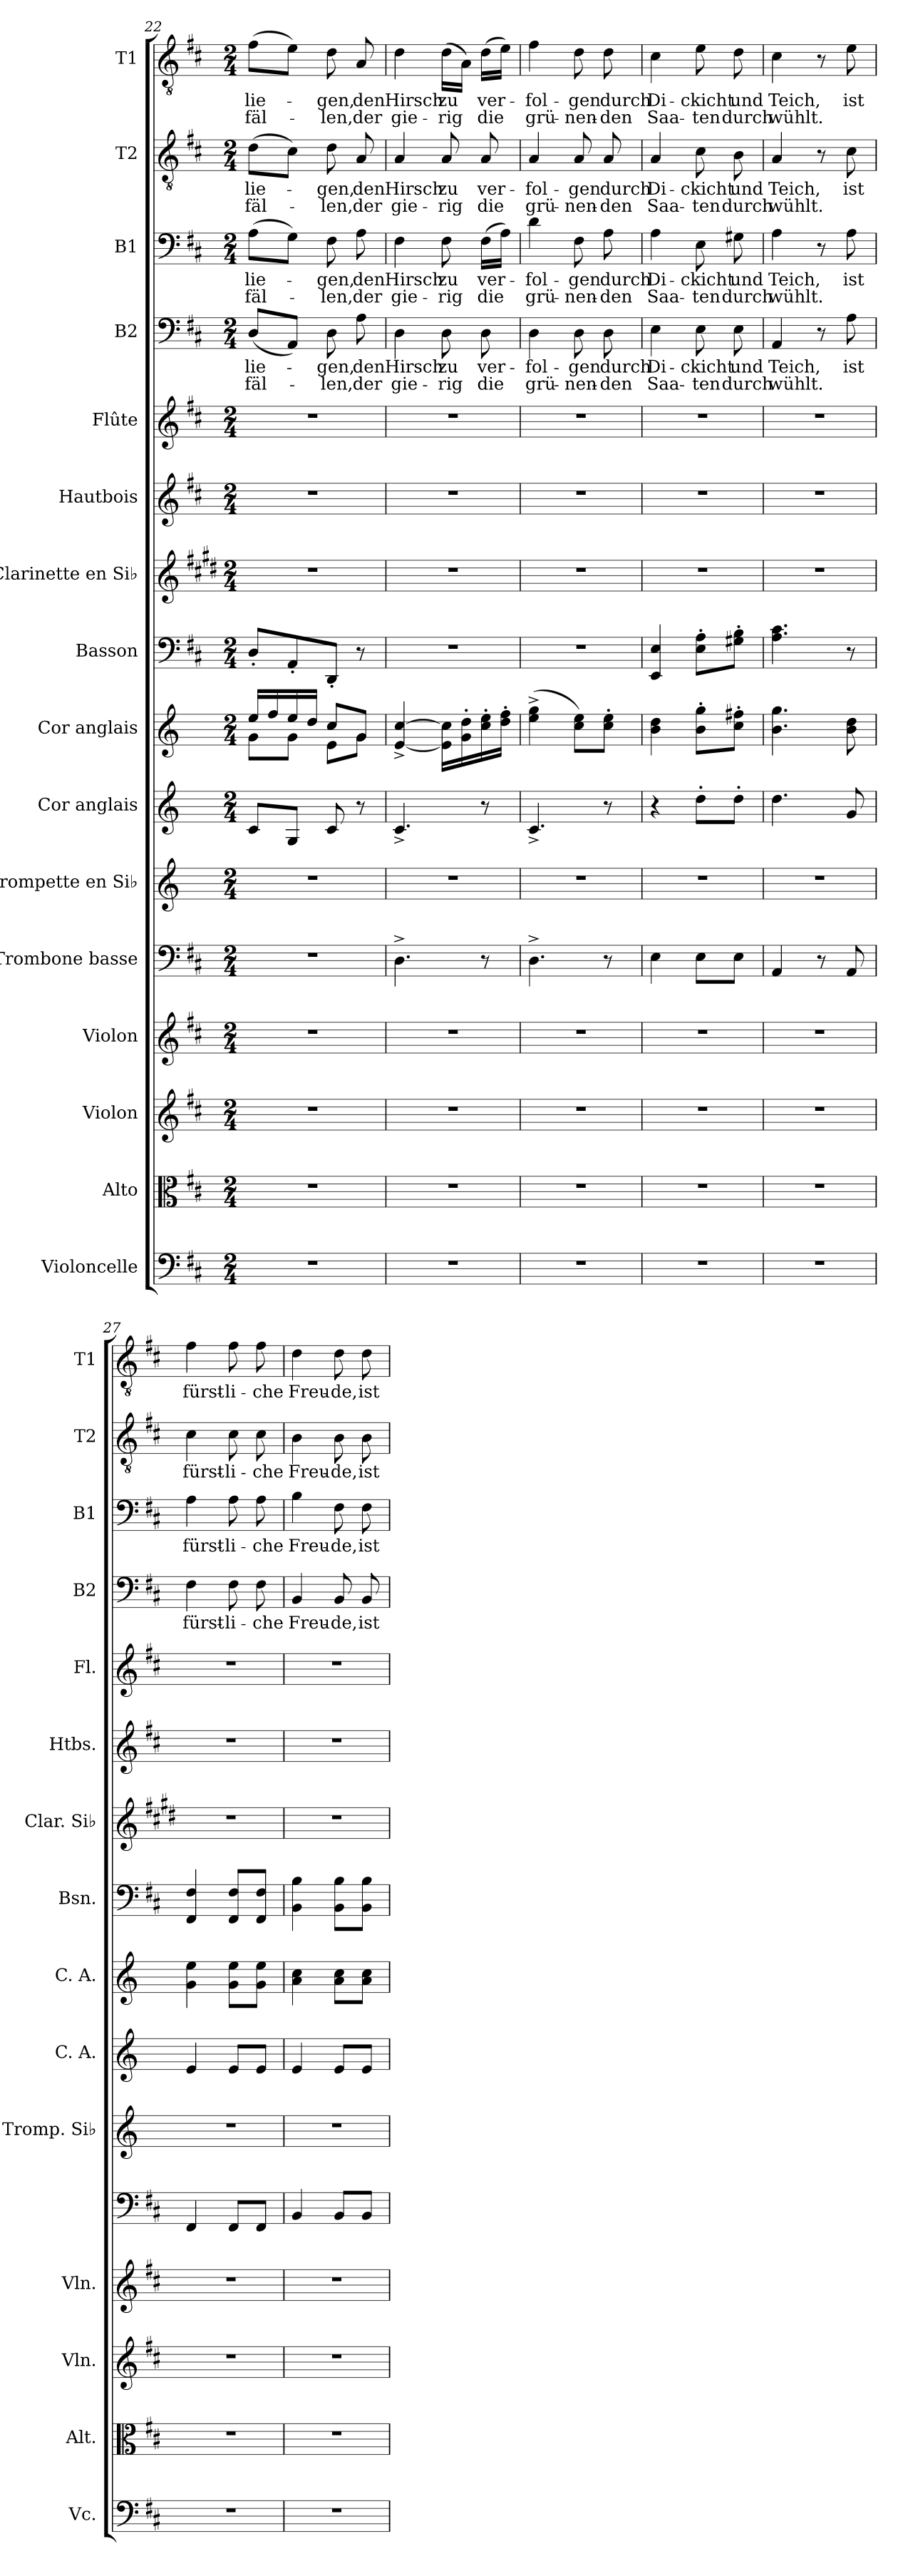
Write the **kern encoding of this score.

**kern	**kern	**kern	**kern	**kern	**kern	**kern	**kern	**kern	**kern	**kern	**kern	**kern	**text	**text	**kern	**text	**text	**kern	**text	**text	**kern	**text	**text
*part16	*part15	*part14	*part13	*part12	*part11	*part10	*part9	*part8	*part7	*part6	*part5	*part4	*part4	*part4	*part3	*part3	*part3	*part2	*part2	*part2	*part1	*part1	*part1
*staff16	*staff15	*staff14	*staff13	*staff12	*staff11	*staff10	*staff9	*staff8	*staff7	*staff6	*staff5	*staff4	*staff4	*staff4	*staff3	*staff3	*staff3	*staff2	*staff2	*staff2	*staff1	*staff1	*staff1
*I"Violoncelle	*I"Alto	*I"Violon	*I"Violon	*I"Trombone basse	*I"Trompette en Si♭	*I"Cor anglais	*I"Cor anglais	*I"Basson	*I"Clarinette en Si♭	*I"Hautbois	*I"Flûte	*I"B2	*	*	*I"B1	*	*	*I"T2	*	*	*I"T1	*	*
*I'Vc.	*I'Alt.	*I'Vln.	*I'Vln.	*	*I'Tromp. Si♭	*I'C. A.	*I'C. A.	*I'Bsn.	*I'Clar. Si♭	*I'Htbs.	*I'Fl.	*I'B2	*	*	*I'B1	*	*	*I'T2	*	*	*I'T1	*	*
!!LO:PB:g=z
*clefF4	*clefC3	*clefG2	*clefG2	*clefF4	*clefG2	*clefG2	*clefG2	*clefF4	*clefG2	*clefG2	*clefG2	*clefF4	*	*	*clefF4	*	*	*clefGv2	*	*	*clefGv2	*	*
*	*	*	*	*	*ITrd6c10	*ITrd6c10	*ITrd6c10	*	*ITrd1c2	*	*	*	*	*	*	*	*	*	*	*	*	*	*
*k[f#c#]	*k[f#c#]	*k[f#c#]	*k[f#c#]	*k[f#c#]	*k[f#c#]	*k[f#c#]	*k[f#c#]	*k[f#c#]	*k[f#c#]	*k[f#c#]	*k[f#c#]	*k[f#c#]	*	*	*k[f#c#]	*	*	*k[f#c#]	*	*	*k[f#c#]	*	*
*M2/4	*M2/4	*M2/4	*M2/4	*M2/4	*M2/4	*M2/4	*M2/4	*M2/4	*M2/4	*M2/4	*M2/4	*M2/4	*	*	*M2/4	*	*	*M2/4	*	*	*M2/4	*	*
=22	=22	=22	=22	=22	=22	=22	=22	=22	=22	=22	=22	=22	=22	=22	=22	=22	=22	=22	=22	=22	=22	=22	=22
*	*	*	*	*	*	*	*^	*	*	*	*	*	*	*	*	*	*	*	*	*	*	*	*
2r	2r	2r	2r	2r	2r	8D/L	16f#/LL	8A\L	8D'/L	2r	2r	2r	(8D/L	lie-	fäl-	(8A\L	lie-	fäl-	(8d\L	lie-	fäl-	(8f#\L	lie-	fäl-
.	.	.	.	.	.	.	16g/	.	.	.	.	.	.	.	.	.	.	.	.	.	.	.	.	.
.	.	.	.	.	.	8AA/J	16f#/	8A\J	8AA'/	.	.	.	8AA/J)	.	.	8G\J)	.	.	8c#\J)	.	.	8e\J)	.	.
.	.	.	.	.	.	.	16e/JJ	.	.	.	.	.	.	.	.	.	.	.	.	.	.	.	.	.
.	.	.	.	.	.	8D/	8d/L	8F#\L	8DD'/J	.	.	.	8D\	-gen,	-len,	8F#\	-gen,	-len,	8d\	-gen,	-len,	8d\	-gen,	-len,
.	.	.	.	.	.	8r	8A/J	8A\J	8r	.	.	.	8A\	den	der	8A\	den	der	8A/	den	der	8A/	den	der
*	*	*	*	*	*	*	*v	*v	*	*	*	*	*	*	*	*	*	*	*	*	*	*	*	*
=23	=23	=23	=23	=23	=23	=23	=23	=23	=23	=23	=23	=23	=23	=23	=23	=23	=23	=23	=23	=23	=23	=23	=23
2r	2r	2r	2r	4.D^\	2r	4.D^/	[4F#/^ [4d/^	2r	2r	2r	2r	4D\	Hirsch	gie-	4F#\	Hirsch	gie-	4A/	Hirsch	gie-	4d\	Hirsch	gie-
.	.	.	.	.	.	.	16F#\] 16d\]LL	.	.	.	.	8D\	zu	-rig	8F#\	zu	-rig	8A/	zu	-rig	(16d\LL	zu	-rig
.	.	.	.	.	.	.	16A\' 16e\'	.	.	.	.	.	.	.	.	.	.	.	.	.	16A\JJ)	.	.
.	.	.	.	8r	.	8r	16d\' 16f#\'	.	.	.	.	8D\	ver-	die	(16F#\LL	ver-	die	8A/	ver-	die	(16d\LL	ver-	die
.	.	.	.	.	.	.	16e\' 16g\'JJ	.	.	.	.	.	.	.	16A\JJ)	.	.	.	.	.	16e\JJ)	.	.
=24	=24	=24	=24	=24	=24	=24	=24	=24	=24	=24	=24	=24	=24	=24	=24	=24	=24	=24	=24	=24	=24	=24	=24
2r	2r	2r	2r	4.D^\	2r	4.D^/	(4f#\^ 4a\^	2r	2r	2r	2r	4D\	-fol-	grü-	4d\	-fol-	grü-	4A/	-fol-	grü-	4f#\	-fol-	grü-
.	.	.	.	.	.	.	8d\ 8f#\L)	.	.	.	.	8D\	-gen	-nen-	8F#\	-gen	-nen-	8A/	-gen	-nen-	8d\	-gen	-nen-
.	.	.	.	8r	.	8r	8d\' 8f#\'J	.	.	.	.	8D\	durch	-den	8A\	durch	-den	8A/	durch	-den	8d\	durch	-den
=25	=25	=25	=25	=25	=25	=25	=25	=25	=25	=25	=25	=25	=25	=25	=25	=25	=25	=25	=25	=25	=25	=25	=25
2r	2r	2r	2r	4E\	2r	4r	4c#\ 4e\	4EE/ 4E/	2r	2r	2r	4E\	Di-	Saa-	4A\	Di-	Saa-	4A/	Di-	Saa-	4c#\	Di-	Saa-
.	.	.	.	8E\L	.	8e'\L	8c#\' 8a\'L	8E\' 8A\'L	.	.	.	8E\	-ckicht	-ten	8E\	-ckicht	-ten	8c#\	-ckicht	-ten	8e\	-ckicht	-ten
.	.	.	.	8E\J	.	8e'\J	8d\' 8g#X\'J	8G#X\' 8B\'J	.	.	.	8E\	und	durch	8G#X\	und	durch	8B\	und	durch	8d\	und	durch
!!LO:PB:g=z
=26	=26	=26	=26	=26	=26	=26	=26	=26	=26	=26	=26	=26	=26	=26	=26	=26	=26	=26	=26	=26	=26	=26	=26
2r	2r	2r	2r	4AA/	2r	4.e\	4.c#\ 4.a\	4.A\ 4.c#\	2r	2r	2r	4AA/	Teich,	wühlt.	4A\	Teich,	wühlt.	4A/	Teich,	wühlt.	4c#\	Teich,	wühlt.
.	.	.	.	8r	.	.	.	.	.	.	.	8r	.	.	8r	.	.	8r	.	.	8r	.	.
.	.	.	.	8AA/	.	8A/	8c#\ 8e\	8r	.	.	.	8A\	ist	.	8A\	ist	.	8c#\	ist	.	8e\	ist	.
=27	=27	=27	=27	=27	=27	=27	=27	=27	=27	=27	=27	=27	=27	=27	=27	=27	=27	=27	=27	=27	=27	=27	=27
2r	2r	2r	2r	4FF#/	2r	4F#/	4A\ 4f#\	4FF#/ 4F#/	2r	2r	2r	4F#\	fürst-	.	4A\	fürst-	.	4c#\	fürst-	.	4f#\	fürst-	.
.	.	.	.	8FF#/L	.	8F#/L	8A\ 8f#\L	8FF#/ 8F#/L	.	.	.	8F#\	-li-	.	8A\	-li-	.	8c#\	-li-	.	8f#\	-li-	.
.	.	.	.	8FF#/J	.	8F#/J	8A\ 8f#\J	8FF#/ 8F#/J	.	.	.	8F#\	-che	.	8A\	-che	.	8c#\	-che	.	8f#\	-che	.
=28	=28	=28	=28	=28	=28	=28	=28	=28	=28	=28	=28	=28	=28	=28	=28	=28	=28	=28	=28	=28	=28	=28	=28
2r	2r	2r	2r	4BB/	2r	4F#/	4B\ 4d\	4BB\ 4B\	2r	2r	2r	4BB/	Freu-	.	4B\	Freu-	.	4B\	Freu-	.	4d\	Freu-	.
.	.	.	.	8BB/L	.	8F#/L	8B\ 8d\L	8BB\ 8B\L	.	.	.	8BB/	-de,	.	8F#\	-de,	.	8B\	-de,	.	8d\	-de,	.
.	.	.	.	8BB/J	.	8F#/J	8B\ 8d\J	8BB\ 8B\J	.	.	.	8BB/	ist	.	8F#\	ist	.	8B\	ist	.	8d\	ist	.
=	=	=	=	=	=	=	=	=	=	=	=	=	=	=	=	=	=	=	=	=	=	=	=
*-	*-	*-	*-	*-	*-	*-	*-	*-	*-	*-	*-	*-	*-	*-	*-	*-	*-	*-	*-	*-	*-	*-	*-
